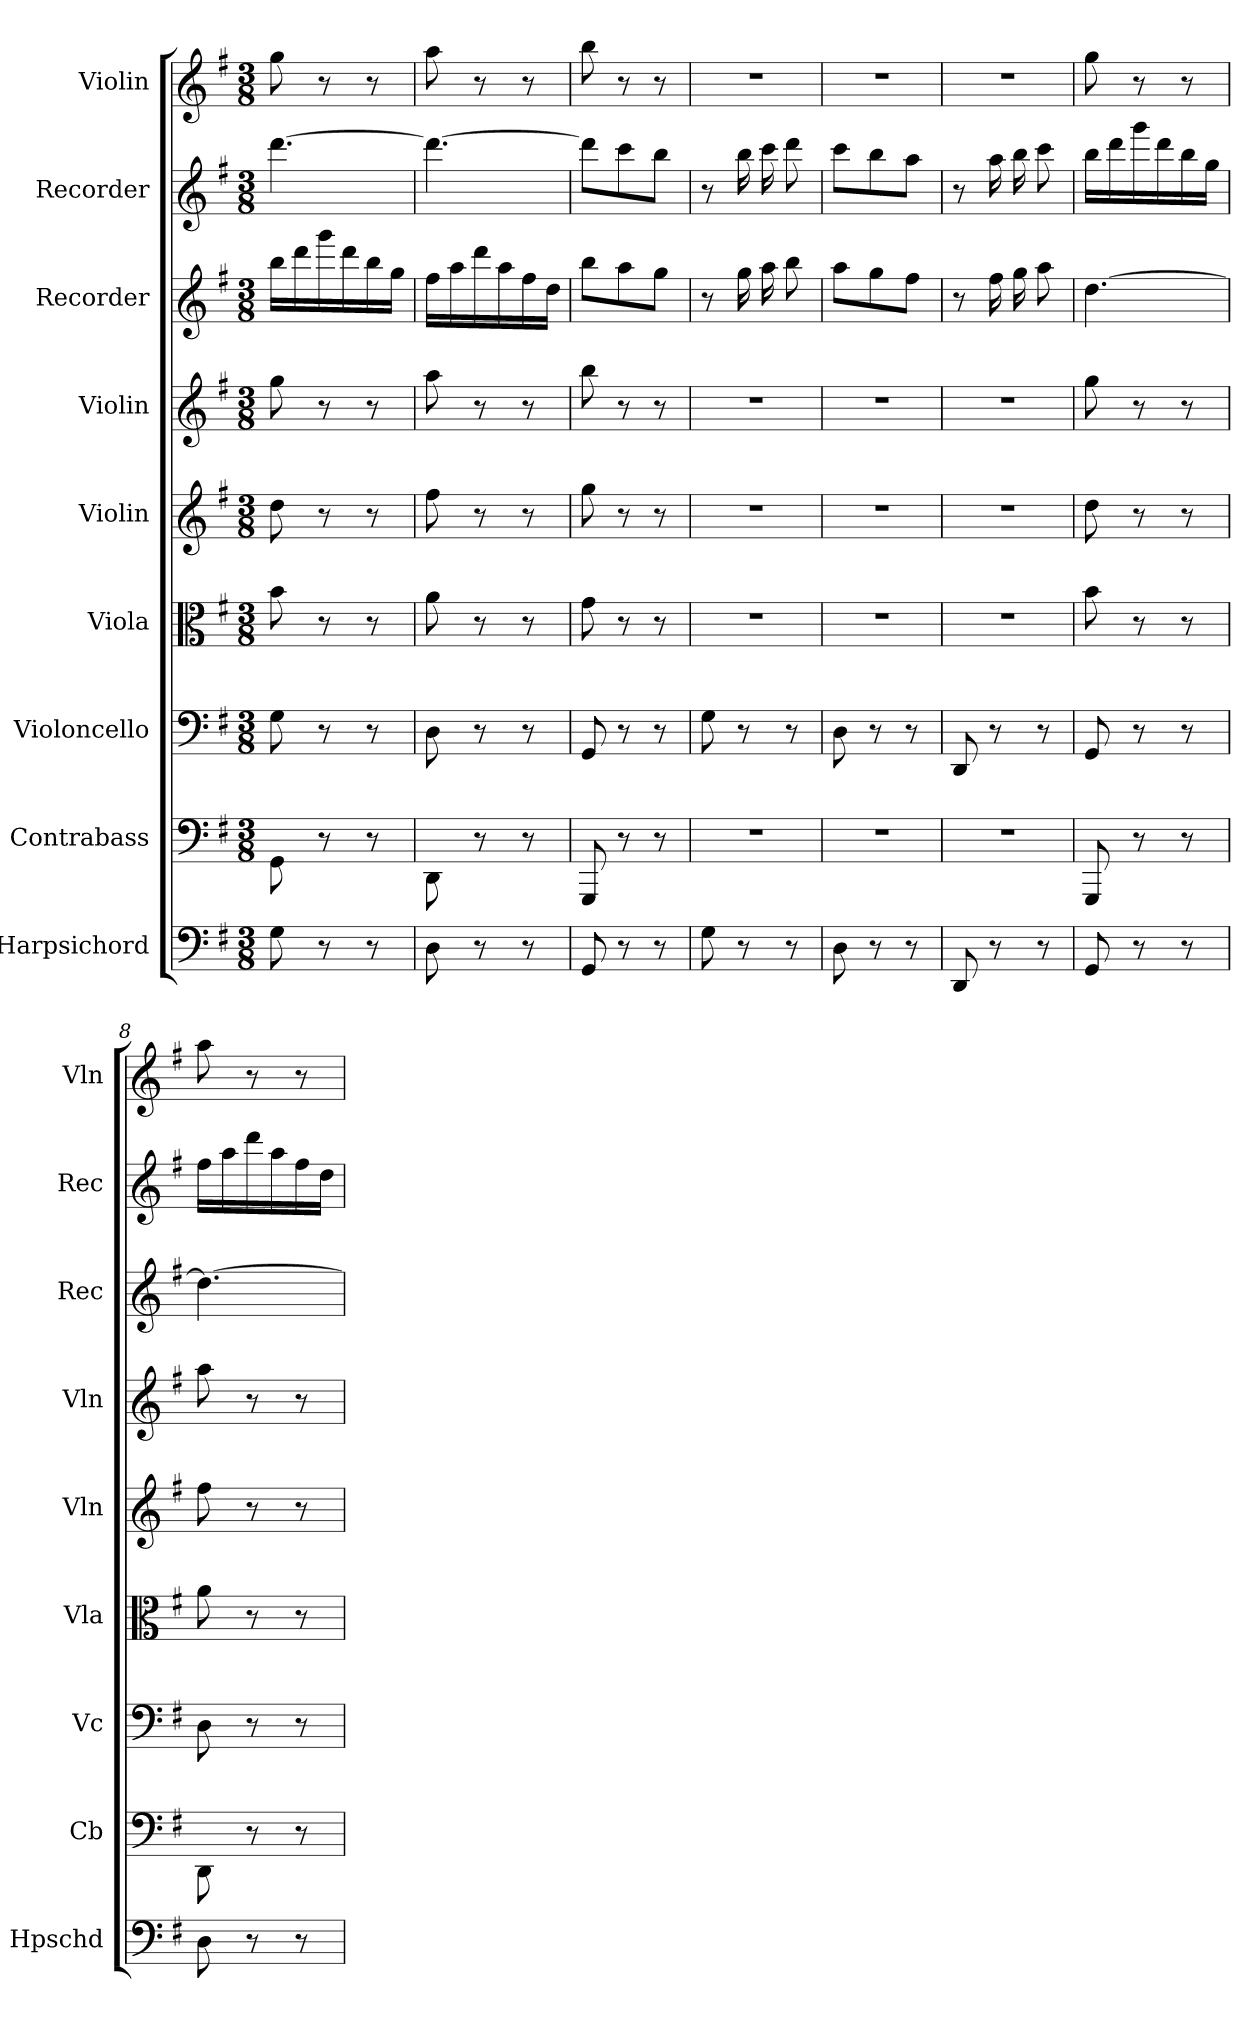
**kern	**kern	**kern	**kern	**kern	**kern	**kern	**kern	**kern
*part9	*part8	*part7	*part6	*part5	*part4	*part3	*part2	*part1
*staff9	*staff8	*staff7	*staff6	*staff5	*staff4	*staff3	*staff2	*staff1
*I"Harpsichord	*I"Contrabass	*I"Violoncello	*I"Viola	*I"Violin	*I"Violin	*I"Recorder	*I"Recorder	*I"Violin
*I'Hpschd	*I'Cb	*I'Vc	*I'Vla	*I'Vln	*I'Vln	*I'Rec	*I'Rec	*I'Vln
*clefF4	*clefF4	*clefF4	*clefC3	*clefG2	*clefG2	*clefG2	*clefG2	*clefG2
*	*ITrd7c12	*	*	*	*	*	*	*
*k[f#]	*k[f#]	*k[f#]	*k[f#]	*k[f#]	*k[f#]	*k[f#]	*k[f#]	*k[f#]
*G:	*G:	*G:	*G:	*G:	*G:	*G:	*G:	*G:
*M3/8	*M3/8	*M3/8	*M3/8	*M3/8	*M3/8	*M3/8	*M3/8	*M3/8
=1	=1	=1	=1	=1	=1	=1	=1	=1
8G\	8GGG\	8G\	8b\	8dd\	8gg\	16bb\LL	[4.ddd\	8gg\
.	.	.	.	.	.	16ddd\	.	.
8r	8r	8r	8r	8r	8r	16ggg\	.	8r
.	.	.	.	.	.	16ddd\	.	.
8r	8r	8r	8r	8r	8r	16bb\	.	8r
.	.	.	.	.	.	16gg\JJ	.	.
=2	=2	=2	=2	=2	=2	=2	=2	=2
8D\	8DDD\	8D\	8a\	8ff#\	8aa\	16ff#\LL	4.ddd\_	8aa\
.	.	.	.	.	.	16aa\	.	.
8r	8r	8r	8r	8r	8r	16ddd\	.	8r
.	.	.	.	.	.	16aa\	.	.
8r	8r	8r	8r	8r	8r	16ff#\	.	8r
.	.	.	.	.	.	16dd\JJ	.	.
=3	=3	=3	=3	=3	=3	=3	=3	=3
8GG/	8GGGG/	8GG/	8g\	8gg\	8bb\	8bb\L	8ddd\L]	8bb\
8r	8r	8r	8r	8r	8r	8aa\	8ccc\	8r
8r	8r	8r	8r	8r	8r	8gg\J	8bb\J	8r
=4	=4	=4	=4	=4	=4	=4	=4	=4
8G\	4.r	8G\	4.r	4.r	4.r	8r	8r	4.r
8r	.	8r	.	.	.	16gg\	16bb\	.
.	.	.	.	.	.	16aa\	16ccc\	.
8r	.	8r	.	.	.	8bb\	8ddd\	.
=5	=5	=5	=5	=5	=5	=5	=5	=5
8D\	4.r	8D\	4.r	4.r	4.r	8aa\L	8ccc\L	4.r
8r	.	8r	.	.	.	8gg\	8bb\	.
8r	.	8r	.	.	.	8ff#\J	8aa\J	.
=6	=6	=6	=6	=6	=6	=6	=6	=6
8DD/	4.r	8DD/	4.r	4.r	4.r	8r	8r	4.r
8r	.	8r	.	.	.	16ff#\	16aa\	.
.	.	.	.	.	.	16gg\	16bb\	.
8r	.	8r	.	.	.	8aa\	8ccc\	.
=7	=7	=7	=7	=7	=7	=7	=7	=7
8GG/	8GGGG/	8GG/	8b\	8dd\	8gg\	[4.dd\	16bb\LL	8gg\
.	.	.	.	.	.	.	16ddd\	.
8r	8r	8r	8r	8r	8r	.	16ggg\	8r
.	.	.	.	.	.	.	16ddd\	.
8r	8r	8r	8r	8r	8r	.	16bb\	8r
.	.	.	.	.	.	.	16gg\JJ	.
=8	=8	=8	=8	=8	=8	=8	=8	=8
8D\	8DDD\	8D\	8a\	8ff#\	8aa\	4.dd\_	16ff#\LL	8aa\
.	.	.	.	.	.	.	16aa\	.
8r	8r	8r	8r	8r	8r	.	16ddd\	8r
.	.	.	.	.	.	.	16aa\	.
8r	8r	8r	8r	8r	8r	.	16ff#\	8r
.	.	.	.	.	.	.	16dd\JJ	.
=	=	=	=	=	=	=	=	=
*-	*-	*-	*-	*-	*-	*-	*-	*-
